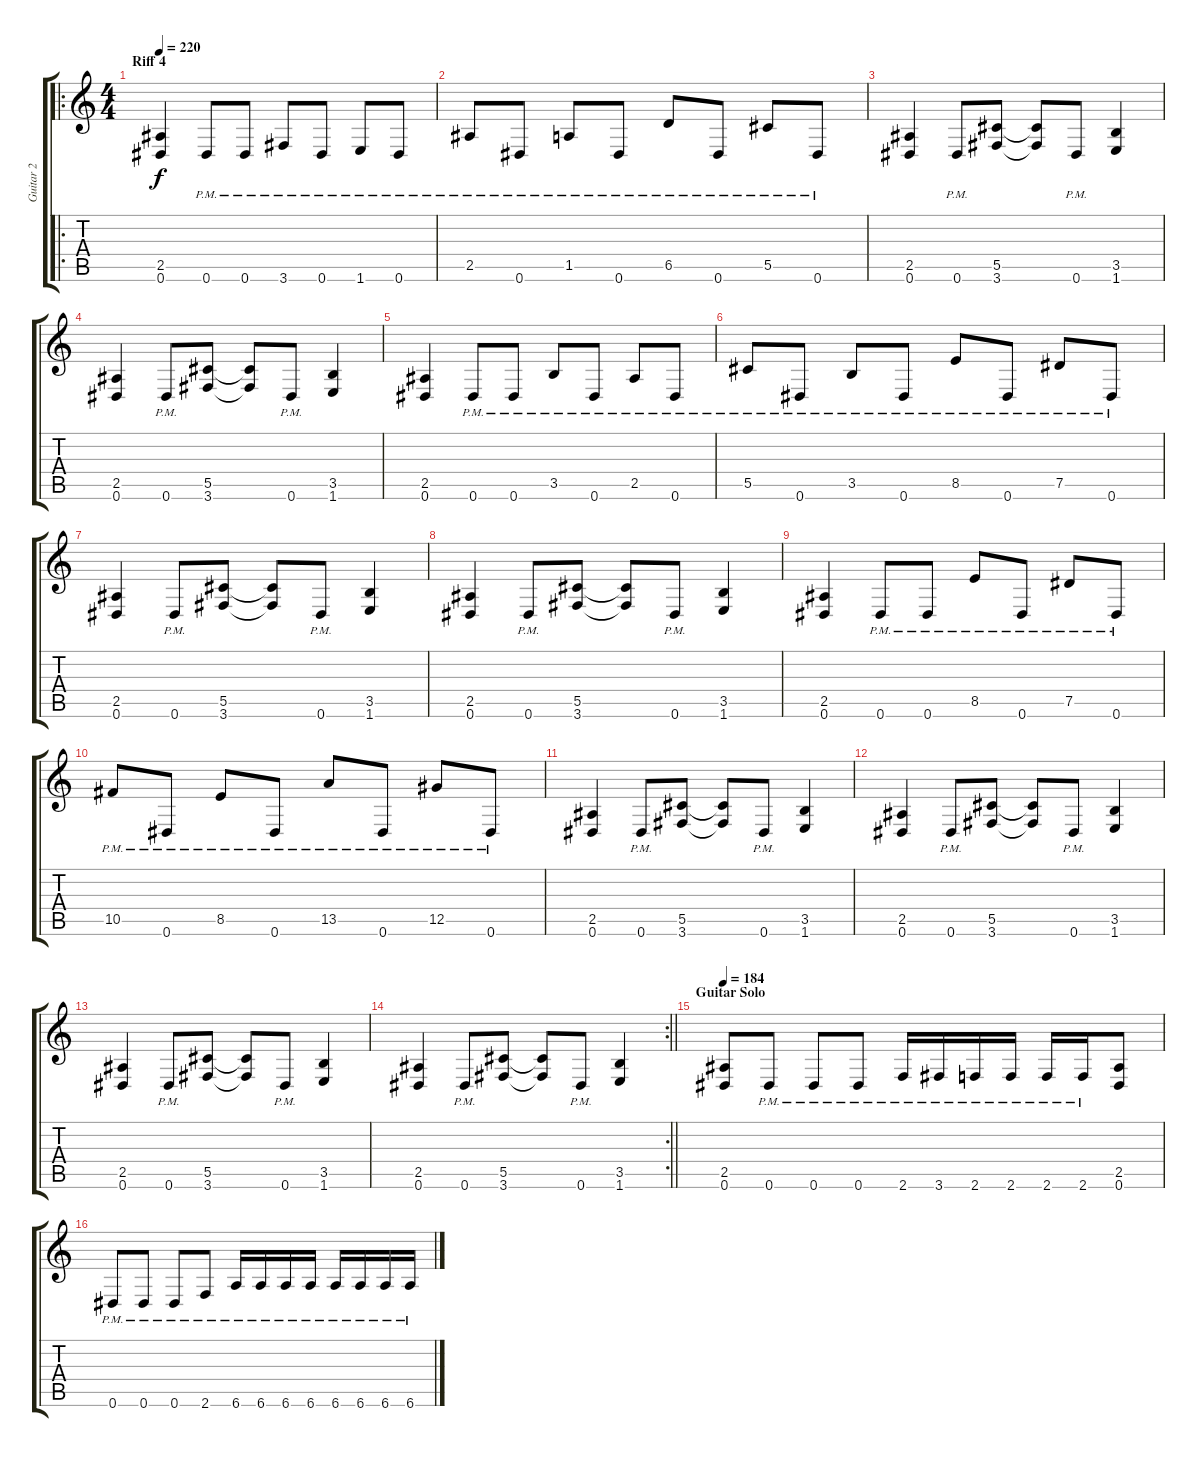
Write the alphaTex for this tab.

\track ("Guitar 2" "Guitar 2") {instrument distortionguitar}
\staff {score tabs}
\tuning (Eb4 Bb3 Gb3 Db3 Ab2 Eb2) {hide}
\ro
\ts (4 4)
\section ("" "Riff 4")
\tempo 220
\clef g2
\ks c
(2.5 0.6).4{dy f} 0.6{pm}.8 0.6{pm}.8 3.6{pm}.8 0.6{pm}.8 1.6{pm}.8 0.6{pm}.8 |
2.5{pm}.8 0.6{pm}.8 1.5{pm}.8 0.6{pm}.8 6.5{pm}.8 0.6{pm}.8 5.5{pm}.8 0.6{pm}.8 |
(2.5 0.6).4 0.6{pm}.8 (5.5 3.6).8 (5.5{t} 3.6{t}).8 0.6{pm}.8 (3.5 1.6).4 |
(2.5 0.6).4 0.6{pm}.8 (5.5 3.6).8 (5.5{t} 3.6{t}).8 0.6{pm}.8 (3.5 1.6).4 |
(2.5 0.6).4 0.6{pm}.8 0.6{pm}.8 3.5{pm}.8 0.6{pm}.8 2.5{pm}.8 0.6{pm}.8 |
5.5{pm}.8 0.6{pm}.8 3.5{pm}.8 0.6{pm}.8 8.5{pm}.8 0.6{pm}.8 7.5{pm}.8 0.6{pm}.8 |
(2.5 0.6).4 0.6{pm}.8 (5.5 3.6).8 (5.5{t} 3.6{t}).8 0.6{pm}.8 (3.5 1.6).4 |
(2.5 0.6).4 0.6{pm}.8 (5.5 3.6).8 (5.5{t} 3.6{t}).8 0.6{pm}.8 (3.5 1.6).4 |
(2.5 0.6).4 0.6{pm}.8 0.6{pm}.8 8.5{pm}.8 0.6{pm}.8 7.5{pm}.8 0.6{pm}.8 |
10.5{pm}.8 0.6{pm}.8 8.5{pm}.8 0.6{pm}.8 13.5{pm}.8 0.6{pm}.8 12.5{pm}.8 0.6{pm}.8 |
(2.5 0.6).4 0.6{pm}.8 (5.5 3.6).8 (5.5{t} 3.6{t}).8 0.6{pm}.8 (3.5 1.6).4 |
(2.5 0.6).4 0.6{pm}.8 (5.5 3.6).8 (5.5{t} 3.6{t}).8 0.6{pm}.8 (3.5 1.6).4 |
(2.5 0.6).4 0.6{pm}.8 (5.5 3.6).8 (5.5{t} 3.6{t}).8 0.6{pm}.8 (3.5 1.6).4 |
\rc 2
\barLineRight lightlight
(2.5 0.6).4 0.6{pm}.8 (5.5 3.6).8 (5.5{t} 3.6{t}).8 0.6{pm}.8 (3.5 1.6).4 |
\section ("" "Guitar Solo")
\tempo 184
(2.5 0.6).8 0.6{pm}.8 0.6{pm}.8 0.6{pm}.8 2.6{pm}.16 3.6{pm}.16 2.6{pm}.16 2.6{pm}.16 2.6{pm}.16 2.6{pm}.16 (2.5 0.6).8 |
0.6{pm}.8 0.6{pm}.8 0.6{pm}.8 2.6{pm}.8 6.6{pm}.16 6.6{pm}.16 6.6{pm}.16 6.6{pm}.16 6.6{pm}.16 6.6{pm}.16 6.6{pm}.16 6.6{pm}.16
